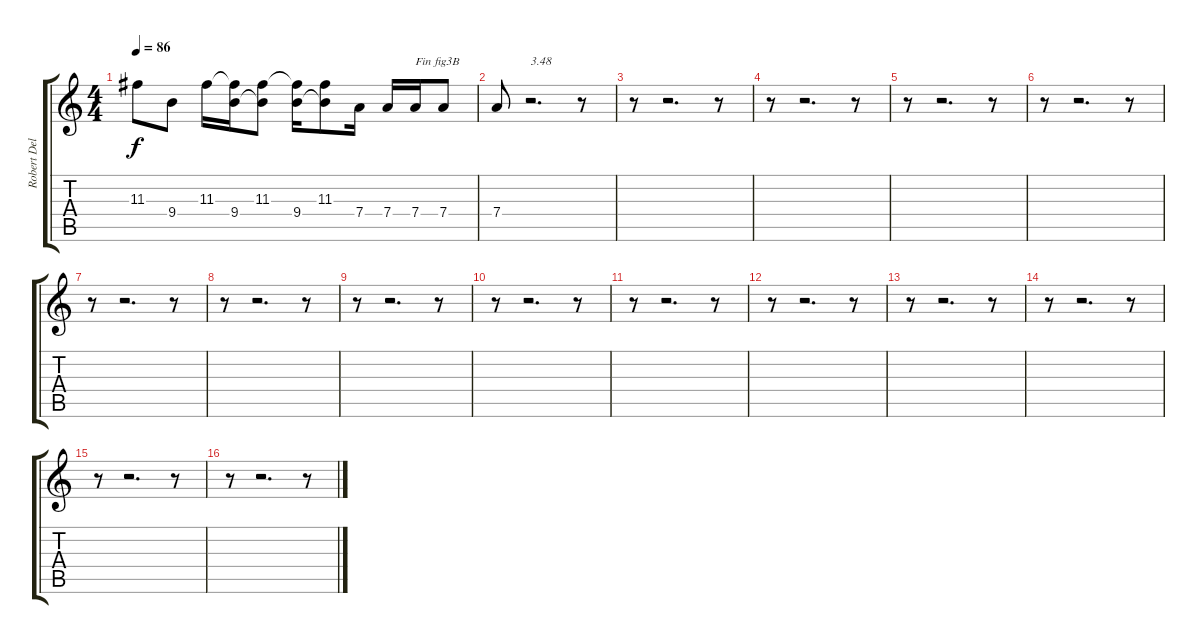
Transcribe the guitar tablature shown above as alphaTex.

\track ("Robert Delay" "Robert Del") {mute instrument electricguitarclean}
\staff {score tabs}
\tuning (E4 B3 G3 D3 A2 E2) {hide}
\ts (4 4)
\tempo 86
\clef g2
\ks c
11.3.8{dy f} 9.4.8 11.3.16 (11.3{t} 9.4).16 (11.3 9.4{t}).8 (11.3{t} 9.4).16 (11.3 9.4{t}).8 7.4.16 7.4.16 7.4.16{txt "Fin fig3B"} 7.4.8 |
7.4.8 r.2{d txt "3.48"} r.8 |
r.8 r.2{d} r.8 |
r.8 r.2{d} r.8 |
r.8 r.2{d} r.8 |
r.8 r.2{d} r.8 |
r.8 r.2{d} r.8 |
r.8 r.2{d} r.8 |
r.8 r.2{d} r.8 |
r.8 r.2{d} r.8 |
r.8 r.2{d} r.8 |
r.8 r.2{d} r.8 |
r.8 r.2{d} r.8 |
r.8 r.2{d} r.8 |
r.8 r.2{d} r.8 |
r.8 r.2{d} r.8
